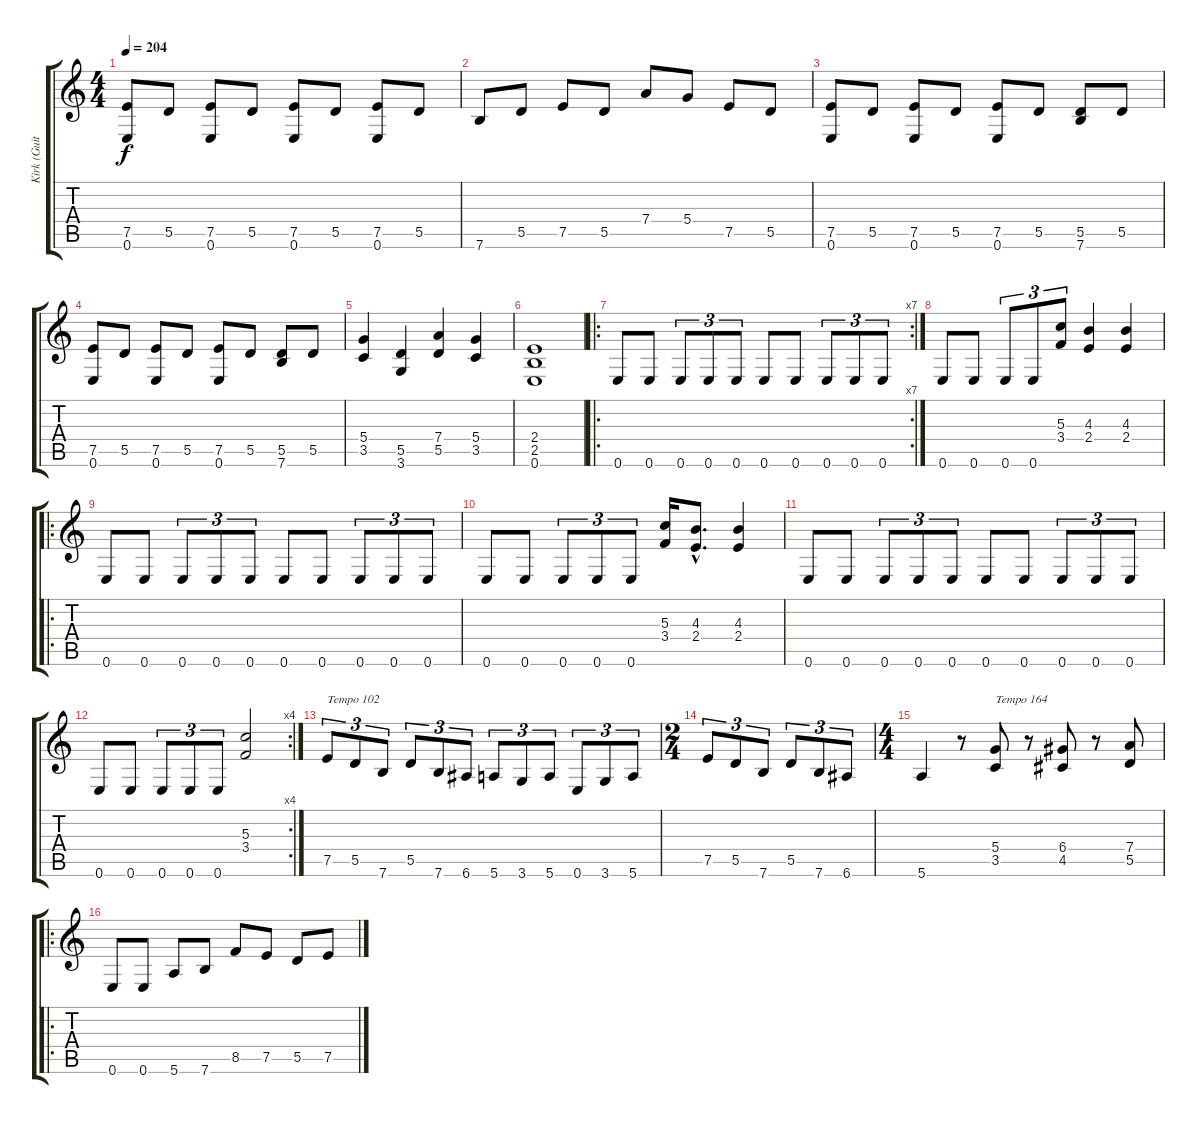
\track ("Kirk (Guitar 2)" "Kirk (Guit") {instrument distortionguitar}
\staff {score tabs}
\tuning (E4 B3 G3 D3 A2 E2) {hide}
\ts (4 4)
\tempo 204
\clef g2
\ks c
(7.5 0.6).8{dy f} 5.5.8 (7.5 0.6).8 5.5.8 (7.5 0.6).8 5.5.8 (7.5 0.6).8 5.5.8 |
7.6.8 5.5.8 7.5.8 5.5.8 7.4.8 5.4.8 7.5.8 5.5.8 |
(7.5 0.6).8 5.5.8 (7.5 0.6).8 5.5.8 (7.5 0.6).8 5.5.8 (5.5 7.6).8 5.5.8 |
(7.5 0.6).8 5.5.8 (7.5 0.6).8 5.5.8 (7.5 0.6).8 5.5.8 (5.5 7.6).8 5.5.8 |
(5.4 3.5).4 (5.5 3.6).4 (7.4 5.5).4 (5.4 3.5).4 |
(2.4 2.5 0.6).1 |
\ro
\rc 7
0.6.8 0.6.8 0.6.8{tu (3 2)} 0.6.8{tu (3 2)} 0.6.8{tu (3 2)} 0.6.8 0.6.8 0.6.8{tu (3 2)} 0.6.8{tu (3 2)} 0.6.8{tu (3 2)} |
0.6.8 0.6.8 0.6.8{tu (3 2)} 0.6.8{tu (3 2)} (5.3 3.4).8{tu (3 2)} (4.3 2.4).4 (4.3 2.4).4 |
\ro
0.6.8 0.6.8 0.6.8{tu (3 2)} 0.6.8{tu (3 2)} 0.6.8{tu (3 2)} 0.6.8 0.6.8 0.6.8{tu (3 2)} 0.6.8{tu (3 2)} 0.6.8{tu (3 2)} |
0.6.8 0.6.8 0.6.8{tu (3 2)} 0.6.8{tu (3 2)} 0.6.8{tu (3 2)} (5.3 3.4).16 (4.3{hac} 2.4{hac}).8{d} (4.3 2.4).4 |
0.6.8 0.6.8 0.6.8{tu (3 2)} 0.6.8{tu (3 2)} 0.6.8{tu (3 2)} 0.6.8 0.6.8 0.6.8{tu (3 2)} 0.6.8{tu (3 2)} 0.6.8{tu (3 2)} |
\rc 4
0.6.8 0.6.8 0.6.8{tu (3 2)} 0.6.8{tu (3 2)} 0.6.8{tu (3 2)} (5.3 3.4).2 |
7.5.8{tu (3 2) txt "Tempo 102"} 5.5.8{tu (3 2)} 7.6.8{tu (3 2)} 5.5.8{tu (3 2)} 7.6.8{tu (3 2)} 6.6.8{tu (3 2)} 5.6.8{tu (3 2)} 3.6.8{tu (3 2)} 5.6.8{tu (3 2)} 0.6.8{tu (3 2)} 3.6.8{tu (3 2)} 5.6.8{tu (3 2)} |
\ts (2 4)
7.5.8{tu (3 2)} 5.5.8{tu (3 2)} 7.6.8{tu (3 2)} 5.5.8{tu (3 2)} 7.6.8{tu (3 2)} 6.6.8{tu (3 2)} |
\ts (4 4)
5.6.4 r.8 (5.4 3.5).8{txt "Tempo 164"} r.8 (6.4 4.5).8 r.8 (7.4 5.5).8 |
\ro
0.6.8 0.6.8 5.6.8 7.6.8 8.5.8 7.5.8 5.5.8 7.5.8
